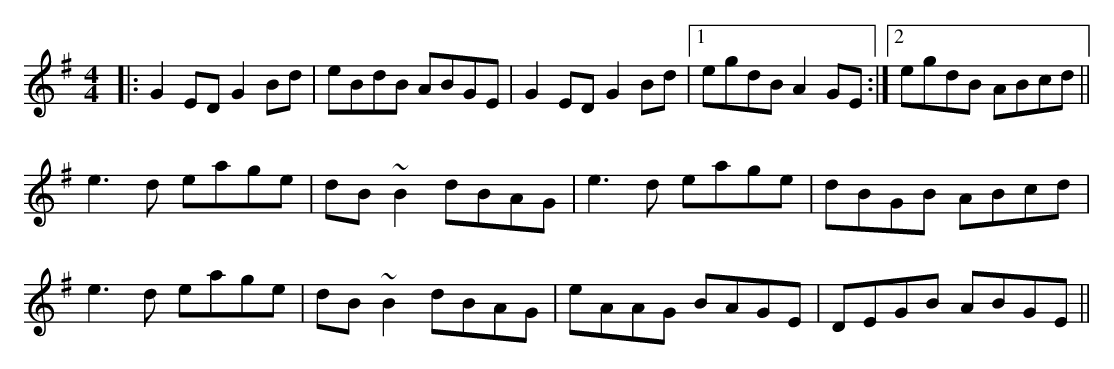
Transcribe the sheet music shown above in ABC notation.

X:1
M:4/4
K:G
|:G2ED G2Bd|eBdB ABGE|G2ED G2Bd|1 egdB A2GE:|2 egdB ABcd||
e3d eage|dB~B2 dBAG|e3d eage|dBGB ABcd|
e3d eage|dB~B2 dBAG|eAAG BAGE|DEGB ABGE||
